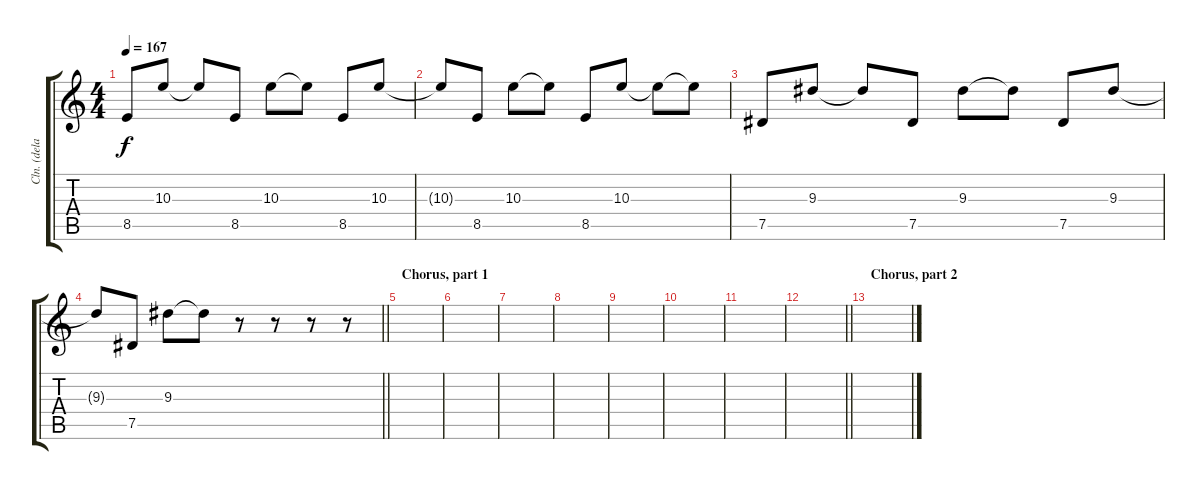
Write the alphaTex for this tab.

\track ("Cln. (delayed) Rhytm Guitar [R]" "Cln. (dela") {instrument electricguitarclean}
\staff {score tabs}
\tuning (Eb4 Bb3 Gb3 Db3 Ab2 Db2) {hide}
\ts (4 4)
\tempo 167
\clef g2
\ks c
8.5.8{dy f} 10.3.8 10.3{t}.8 8.5.8 10.3.8 10.3{t}.8 8.5.8 10.3.8 |
10.3{t}.8 8.5.8 10.3.8 10.3{t}.8 8.5.8 10.3.8 10.3{t}.8 10.3{t}.8 |
7.5.8 9.3.8 9.3{t}.8 7.5.8 9.3.8 9.3{t}.8 7.5.8 9.3.8 |
\barLineRight lightlight
9.3{t}.8 7.5.8 9.3.8 9.3{t}.8 r.8 r.8 r.8 r.8 |
\section ("" "Chorus, part 1")
|
|
|
|
|
|
|
\barLineRight lightlight
|
\section ("" "Chorus, part 2")
